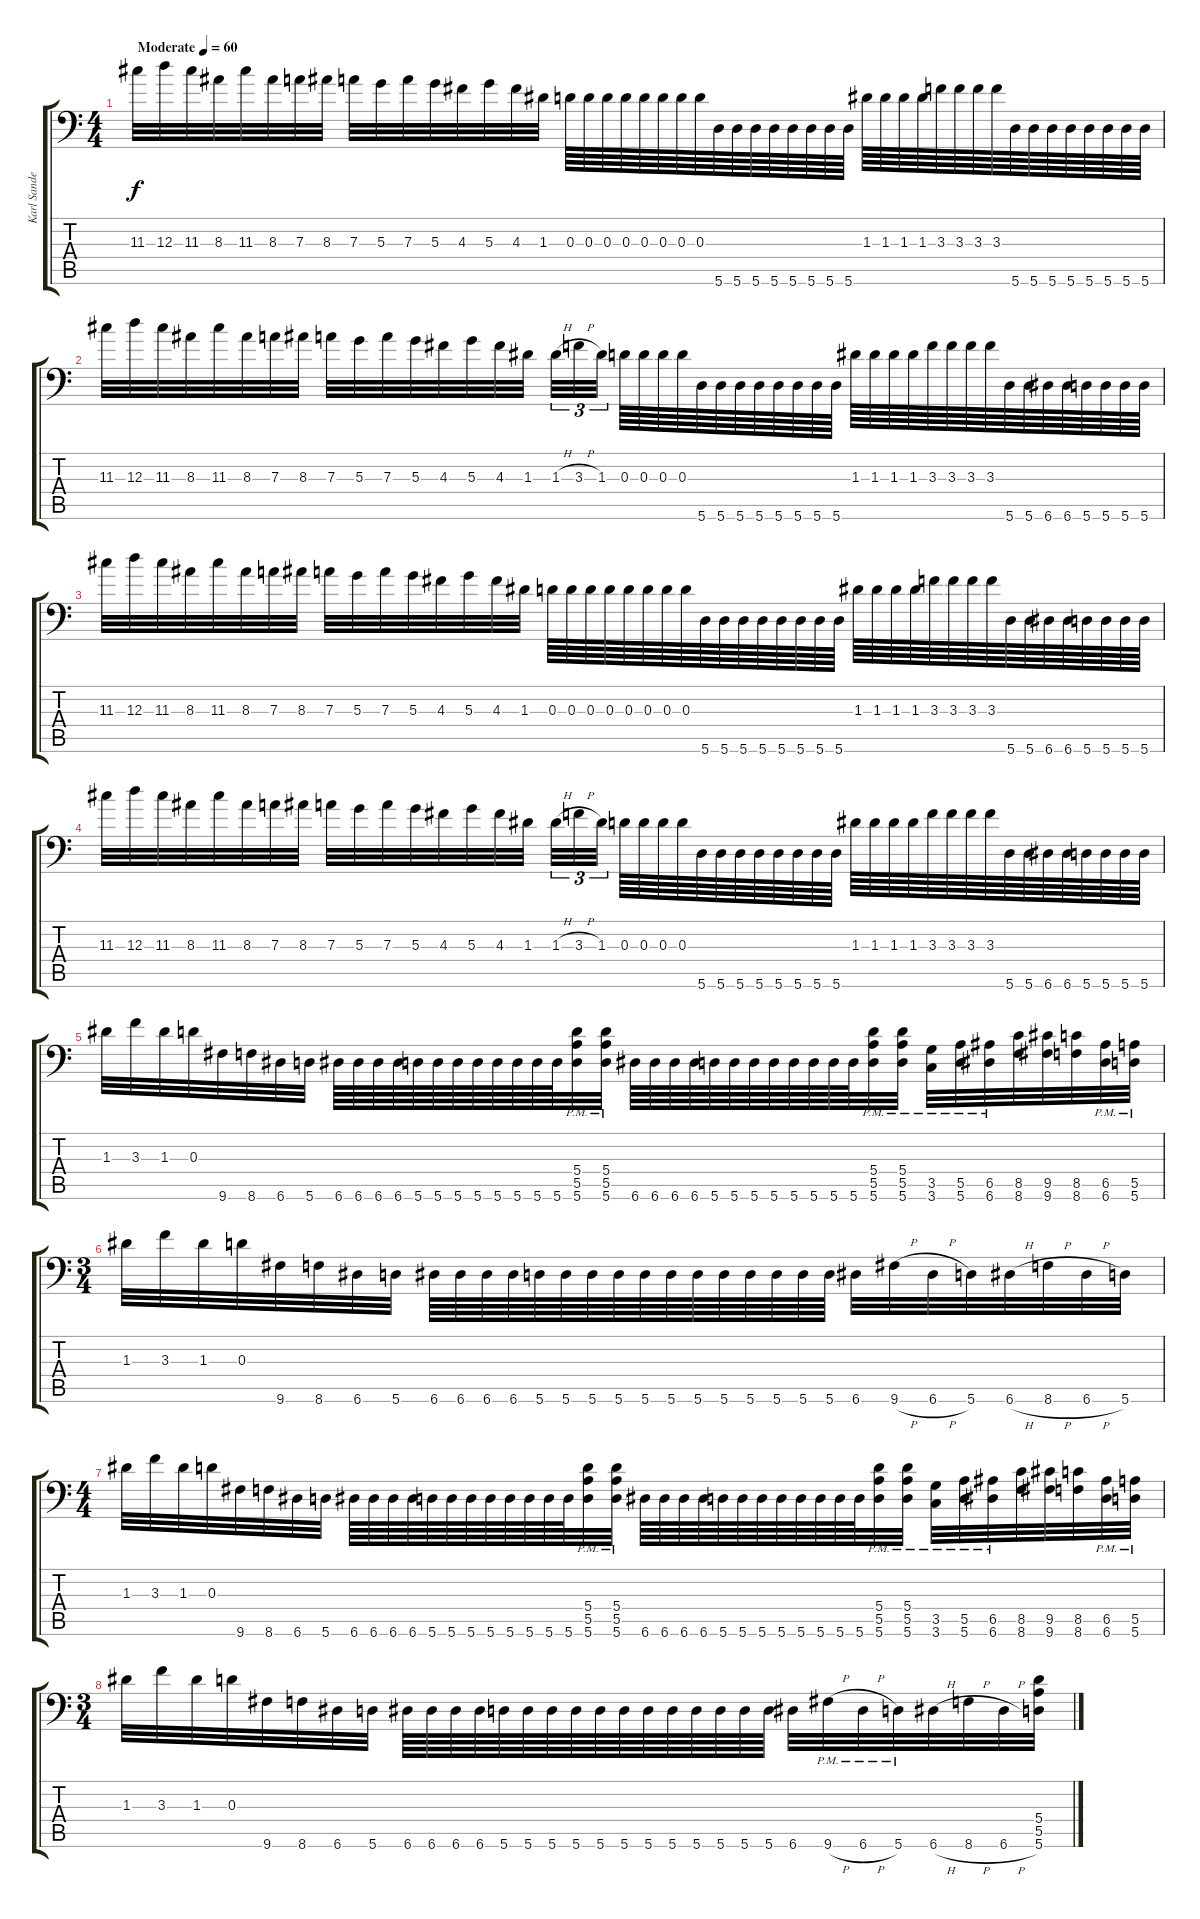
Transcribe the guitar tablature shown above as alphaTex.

\track ("Karl Sanders" "Karl Sande") {instrument overdrivenguitar}
\staff {score tabs}
\tuning (B3 Gb3 D3 A2 E2 A1) {hide}
\ts (4 4)
\tempo (60 "Moderate")
\clef f4
\ks c
11.3.32{dy f instrument overdrivenguitar} 12.3.32 11.3.32 8.3.32 11.3.32 8.3.32 7.3.32 8.3.32 7.3.32 5.3.32 7.3.32 5.3.32 4.3.32 5.3.32 4.3.32 1.3.32 0.3.64 0.3.64 0.3.64 0.3.64 0.3.64 0.3.64 0.3.64 0.3.64 5.6.64 5.6.64 5.6.64 5.6.64 5.6.64 5.6.64 5.6.64 5.6.64 1.3.64 1.3.64 1.3.64 1.3.64 3.3.64 3.3.64 3.3.64 3.3.64 5.6.64 5.6.64 5.6.64 5.6.64 5.6.64 5.6.64 5.6.64 5.6.64 |
11.3.32 12.3.32 11.3.32 8.3.32 11.3.32 8.3.32 7.3.32 8.3.32 7.3.32 5.3.32 7.3.32 5.3.32 4.3.32 5.3.32 4.3.32 1.3.32 1.3{h}.32{tu (3 2)} 3.3{h}.32{tu (3 2)} 1.3.32{tu (3 2) beam splitsecondary} 0.3.64 0.3.64 0.3.64 0.3.64 5.6.64 5.6.64 5.6.64 5.6.64 5.6.64 5.6.64 5.6.64 5.6.64 1.3.64 1.3.64 1.3.64 1.3.64 3.3.64 3.3.64 3.3.64 3.3.64 5.6.64 5.6.64 6.6.64 6.6.64 5.6.64 5.6.64 5.6.64 5.6.64 |
11.3.32 12.3.32 11.3.32 8.3.32 11.3.32 8.3.32 7.3.32 8.3.32 7.3.32 5.3.32 7.3.32 5.3.32 4.3.32 5.3.32 4.3.32 1.3.32 0.3.64 0.3.64 0.3.64 0.3.64 0.3.64 0.3.64 0.3.64 0.3.64 5.6.64 5.6.64 5.6.64 5.6.64 5.6.64 5.6.64 5.6.64 5.6.64 1.3.64 1.3.64 1.3.64 1.3.64 3.3.64 3.3.64 3.3.64 3.3.64 5.6.64 5.6.64 6.6.64 6.6.64 5.6.64 5.6.64 5.6.64 5.6.64 |
11.3.32 12.3.32 11.3.32 8.3.32 11.3.32 8.3.32 7.3.32 8.3.32 7.3.32 5.3.32 7.3.32 5.3.32 4.3.32 5.3.32 4.3.32 1.3.32 1.3{h}.32{tu (3 2)} 3.3{h}.32{tu (3 2)} 1.3.32{tu (3 2) beam splitsecondary} 0.3.64 0.3.64 0.3.64 0.3.64 5.6.64 5.6.64 5.6.64 5.6.64 5.6.64 5.6.64 5.6.64 5.6.64 1.3.64 1.3.64 1.3.64 1.3.64 3.3.64 3.3.64 3.3.64 3.3.64 5.6.64 5.6.64 6.6.64 6.6.64 5.6.64 5.6.64 5.6.64 5.6.64 |
1.3.32 3.3.32 1.3.32 0.3.32 9.6.32 8.6.32 6.6.32 5.6.32 6.6.64 6.6.64 6.6.64 6.6.64 5.6.64 5.6.64 5.6.64 5.6.64 5.6.64 5.6.64 5.6.64 5.6.64 (5.4{pm} 5.5{pm} 5.6{pm}).32 (5.4{pm} 5.5{pm} 5.6{pm}).32 6.6.64 6.6.64 6.6.64 6.6.64 5.6.64 5.6.64 5.6.64 5.6.64 5.6.64 5.6.64 5.6.64 5.6.64 (5.4{pm} 5.5{pm} 5.6{pm}).32 (5.4{pm} 5.5{pm} 5.6{pm}).32 (3.5{pm} 3.6{pm}).32 (5.5{pm} 5.6{pm}).32 (6.5{pm} 6.6{pm}).32 (8.5 8.6).32 (9.5 9.6).32 (8.5 8.6).32 (6.5{pm} 6.6{pm}).32 (5.5{pm} 5.6{pm}).32 |
\ts (3 4)
1.3.32 3.3.32 1.3.32 0.3.32 9.6.32 8.6.32 6.6.32 5.6.32 6.6.64 6.6.64 6.6.64 6.6.64 5.6.64 5.6.64 5.6.64 5.6.64 5.6.64 5.6.64 5.6.64 5.6.64 5.6.64 5.6.64 5.6.64 5.6.64 6.6.32 9.6{h}.32 6.6{h}.32 5.6.32 6.6{h}.32 8.6{h}.32 6.6{h}.32 5.6.32 |
\ts (4 4)
1.3.32 3.3.32 1.3.32 0.3.32 9.6.32 8.6.32 6.6.32 5.6.32 6.6.64 6.6.64 6.6.64 6.6.64 5.6.64 5.6.64 5.6.64 5.6.64 5.6.64 5.6.64 5.6.64 5.6.64 (5.4{pm} 5.5{pm} 5.6{pm}).32 (5.4{pm} 5.5{pm} 5.6{pm}).32 6.6.64 6.6.64 6.6.64 6.6.64 5.6.64 5.6.64 5.6.64 5.6.64 5.6.64 5.6.64 5.6.64 5.6.64 (5.4{pm} 5.5{pm} 5.6{pm}).32 (5.4{pm} 5.5{pm} 5.6{pm}).32 (3.5{pm} 3.6{pm}).32 (5.5{pm} 5.6{pm}).32 (6.5{pm} 6.6{pm}).32 (8.5 8.6).32 (9.5 9.6).32 (8.5 8.6).32 (6.5{pm} 6.6{pm}).32 (5.5{pm} 5.6{pm}).32 |
\ts (3 4)
1.3.32 3.3.32 1.3.32 0.3.32 9.6.32 8.6.32 6.6.32 5.6.32 6.6.64 6.6.64 6.6.64 6.6.64 5.6.64 5.6.64 5.6.64 5.6.64 5.6.64 5.6.64 5.6.64 5.6.64 5.6.64 5.6.64 5.6.64 5.6.64 6.6.32 9.6{h pm}.32 6.6{h pm}.32 5.6{pm}.32 6.6{h}.32 8.6{h}.32 6.6{h}.32 (5.4 5.5 5.6).32
